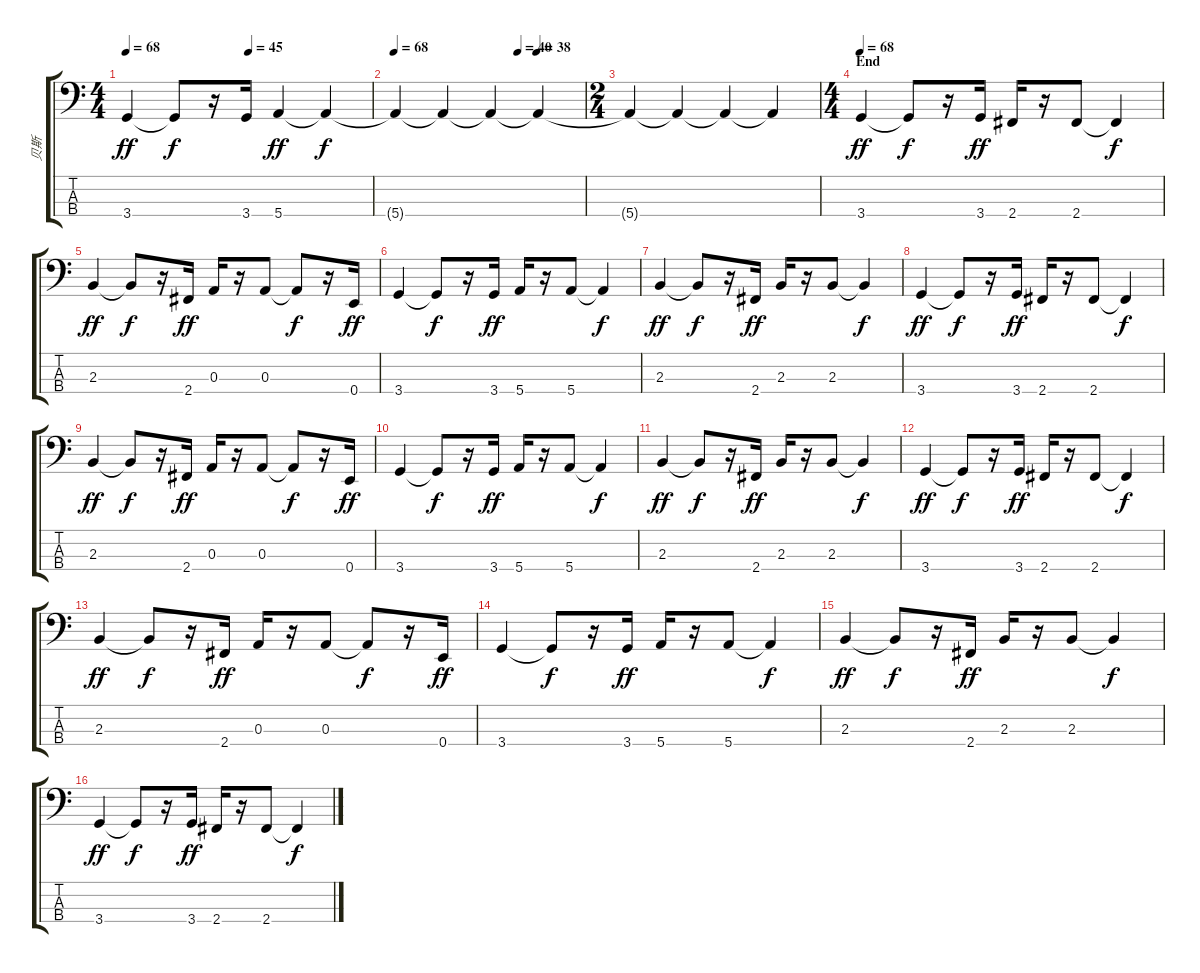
\track ("贝斯" "贝斯") {instrument electricbassfinger}
\staff {score tabs}
\tuning (G2 D2 A1 E1) {hide}
\ts (4 4)
\tempo 68
\tempo (45 0.5)
\clef f4
\ks c
3.4.4{dy ff} 3.4{t}.8{dy f} r.16 3.4.16 5.4.4{dy ff} 5.4{t}.4{dy f volume 15} |
\tempo 68
\tempo (40 0.65)
\tempo (38 0.75)
5.4{t}.4{volume 14} 5.4{t}.4 5.4{t}.4{volume 11} 5.4{t}.4 |
\ts (2 4)
5.4{t}.4{volume 9} 5.4{t}.4{volume 5} 5.4{t}.4 5.4{t}.4 |
\ts (4 4)
\section ("" "End")
\tempo 68
3.4.4{dy ff volume 16} 3.4{t}.8{dy f} r.16 3.4.16{dy ff} 2.4.16 r.16 2.4.8 2.4{t}.4{dy f} |
2.3.4{dy ff} 2.3{t}.8{dy f} r.16 2.4.16{dy ff} 0.3.16 r.16 0.3.8 0.3{t}.8{dy f} r.16 0.4.16{dy ff} |
3.4.4 3.4{t}.8{dy f} r.16 3.4.16{dy ff} 5.4.16 r.16 5.4.8 5.4{t}.4{dy f} |
2.3.4{dy ff} 2.3{t}.8{dy f} r.16 2.4.16{dy ff} 2.3.16 r.16 2.3.8 2.3{t}.4{dy f} |
3.4.4{dy ff} 3.4{t}.8{dy f} r.16 3.4.16{dy ff} 2.4.16 r.16 2.4.8 2.4{t}.4{dy f} |
2.3.4{dy ff} 2.3{t}.8{dy f} r.16 2.4.16{dy ff} 0.3.16 r.16 0.3.8 0.3{t}.8{dy f} r.16 0.4.16{dy ff} |
3.4.4 3.4{t}.8{dy f} r.16 3.4.16{dy ff} 5.4.16 r.16 5.4.8 5.4{t}.4{dy f} |
2.3.4{dy ff} 2.3{t}.8{dy f} r.16 2.4.16{dy ff} 2.3.16 r.16 2.3.8 2.3{t}.4{dy f} |
3.4.4{dy ff volume 16} 3.4{t}.8{dy f} r.16 3.4.16{dy ff volume 13} 2.4.16 r.16 2.4.8 2.4{t}.4{dy f} |
2.3.4{dy ff volume 11} 2.3{t}.8{dy f} r.16 2.4.16{dy ff} 0.3.16 r.16 0.3.8{volume 9} 0.3{t}.8{dy f} r.16 0.4.16{dy ff} |
3.4.4{volume 7} 3.4{t}.8{dy f} r.16 3.4.16{dy ff volume 5} 5.4.16 r.16 5.4.8 5.4{t}.4{dy f} |
2.3.4{dy ff volume 3} 2.3{t}.8{dy f} r.16 2.4.16{dy ff} 2.3.16 r.16 2.3.8 2.3{t}.4{dy f} |
3.4.4{dy ff volume 2} 3.4{t}.8{dy f} r.16 3.4.16{dy ff} 2.4.16 r.16 2.4.8 2.4{t}.4{dy f}
